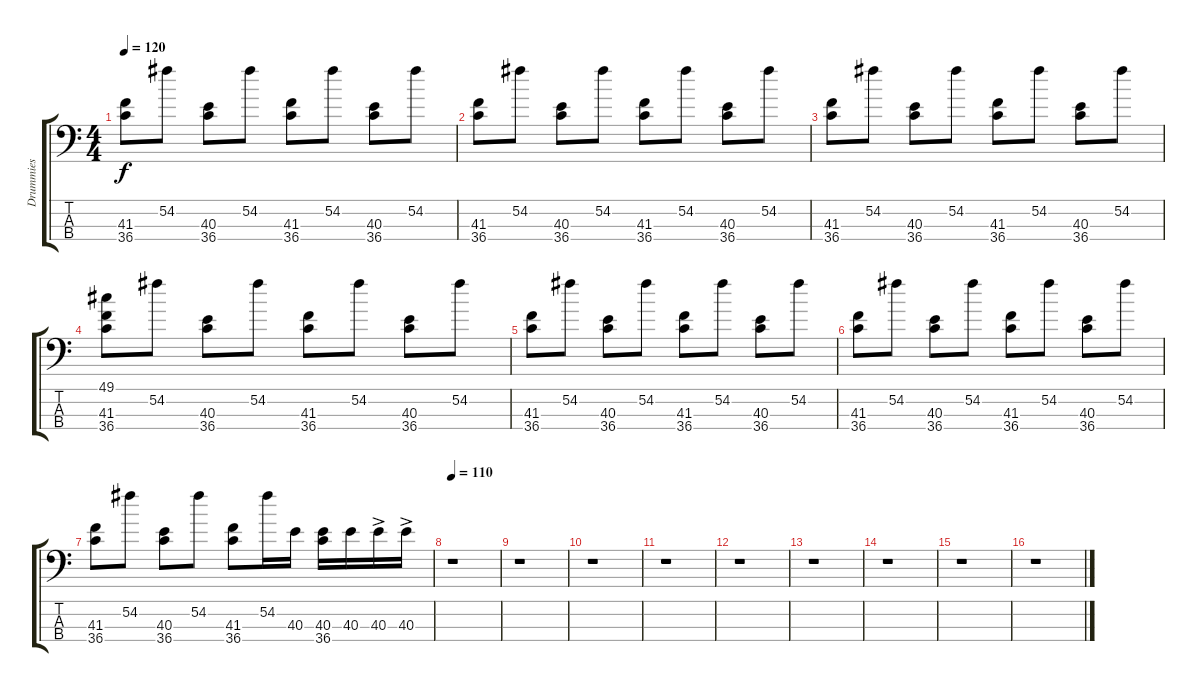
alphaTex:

\track ("Drummies" "Drummies") {instrument acousticgrandpiano}
\staff {score tabs}
\tuning (C-1 C-1 C-1 C-1) {hide}
\ts (4 4)
\tempo 120
\clef f4
\ks c
(41.3 36.4).8{dy f} 54.2.8 (40.3 36.4).8 54.2.8 (41.3 36.4).8 54.2.8 (40.3 36.4).8 54.2.8 |
(41.3 36.4).8 54.2.8 (40.3 36.4).8 54.2.8 (41.3 36.4).8 54.2.8 (40.3 36.4).8 54.2.8 |
(41.3 36.4).8 54.2.8 (40.3 36.4).8 54.2.8 (41.3 36.4).8 54.2.8 (40.3 36.4).8 54.2.8 |
(49.1 41.3 36.4).8 54.2.8 (40.3 36.4).8 54.2.8 (41.3 36.4).8 54.2.8 (40.3 36.4).8 54.2.8 |
(41.3 36.4).8 54.2.8 (40.3 36.4).8 54.2.8 (41.3 36.4).8 54.2.8 (40.3 36.4).8 54.2.8 |
(41.3 36.4).8 54.2.8 (40.3 36.4).8 54.2.8 (41.3 36.4).8 54.2.8 (40.3 36.4).8 54.2.8 |
(41.3 36.4).8 54.2.8 (40.3 36.4).8 54.2.8 (41.3 36.4).8 54.2.16 40.3.16 (40.3 36.4).16 40.3.16 40.3{ac}.16 40.3{ac}.16 |
\tempo 110
r.1 |
r.1 |
r.1 |
r.1 |
r.1 |
r.1 |
r.1 |
r.1 |
r.1
